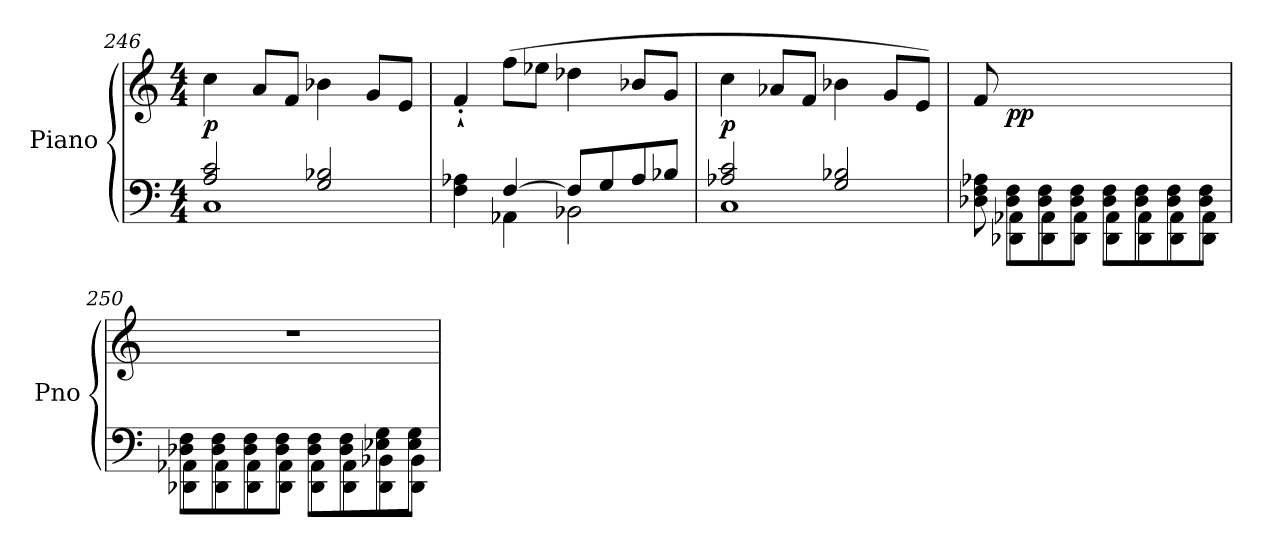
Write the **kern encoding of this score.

**kern	**kern	**dynam
*part1	*part1	*part1
*staff2	*staff1	*staff1/2
*I"Piano	*	*
*I'Pno	*	*
!!LO:LB:g=z
*clefF4	*clefG2	*
*k[]	*k[]	*
*M4/4	*M4/4	*
=246	=246	=246
*^	*	*
!	!	!	!LO:DY:b
2A/ 2c/	1C	4cc\	p
.	.	8a/L	.
.	.	8f/J	.
2G/ 2B-X/	.	4b-X\	.
.	.	8g/L	.
.	.	8e/J	.
!!LO:LB:g=z
=247	=247	=247	=247
4F\ 4A-X\	4ryy	4f'`/	.
!	!	!	!LO:DY:b
[4F/	4AA-X\	(8ff\L	other-dynamics
.	.	8ee-X\J	.
8F/L]	2BB-X\	4dd-X\	.
8G/	.	.	.
8A-/	.	8b-X/L	.
8B-X/J	.	8g/J	.
=248	=248	=248	=248
!	!	!	!LO:DY:b
2A-X/ 2c/	1C	4cc\	p
.	.	8a-X/L	.
.	.	8f/J	.
2G/ 2B-X/	.	4b-X\	.
.	.	8g/L	.
.	.	8e/J)	.
=249	=249	=249	=249
8ryy	8D-X\ 8F\ 8A-X\	8f/	.
!	!	!	!LO:DY:b
8D-\ 8F\L	8DD-X\ 8AA-X\L	2..ryy	pp
8D-\ 8F\	8DD-\ 8AA-\	.	.
8D-\ 8F\J	8DD-\ 8AA-\J	.	.
8D-\ 8F\L	8DD-\ 8AA-\L	.	.
8D-\ 8F\	8DD-\ 8AA-\	.	.
8D-\ 8F\	8DD-\ 8AA-\	.	.
8D-\ 8F\J	8DD-\ 8AA-\J	.	.
=250	=250	=250	=250
8D-X\ 8F\L	8DD-X\ 8AA-X\L	1r	.
8D-\ 8F\	8DD-\ 8AA-\	.	.
8D-\ 8F\	8DD-\ 8AA-\	.	.
8D-\ 8F\J	8DD-\ 8AA-\J	.	.
8D-\ 8F\L	8DD-\ 8AA-\L	.	.
8D-\ 8F\	8DD-\ 8AA-\	.	.
8E-X\ 8G\	8DD-\ 8BB-X\	.	.
8E-\ 8G\J	8DD-\ 8BB-\J	.	.
*v	*v	*	*
=	=	=
*-	*-	*-
